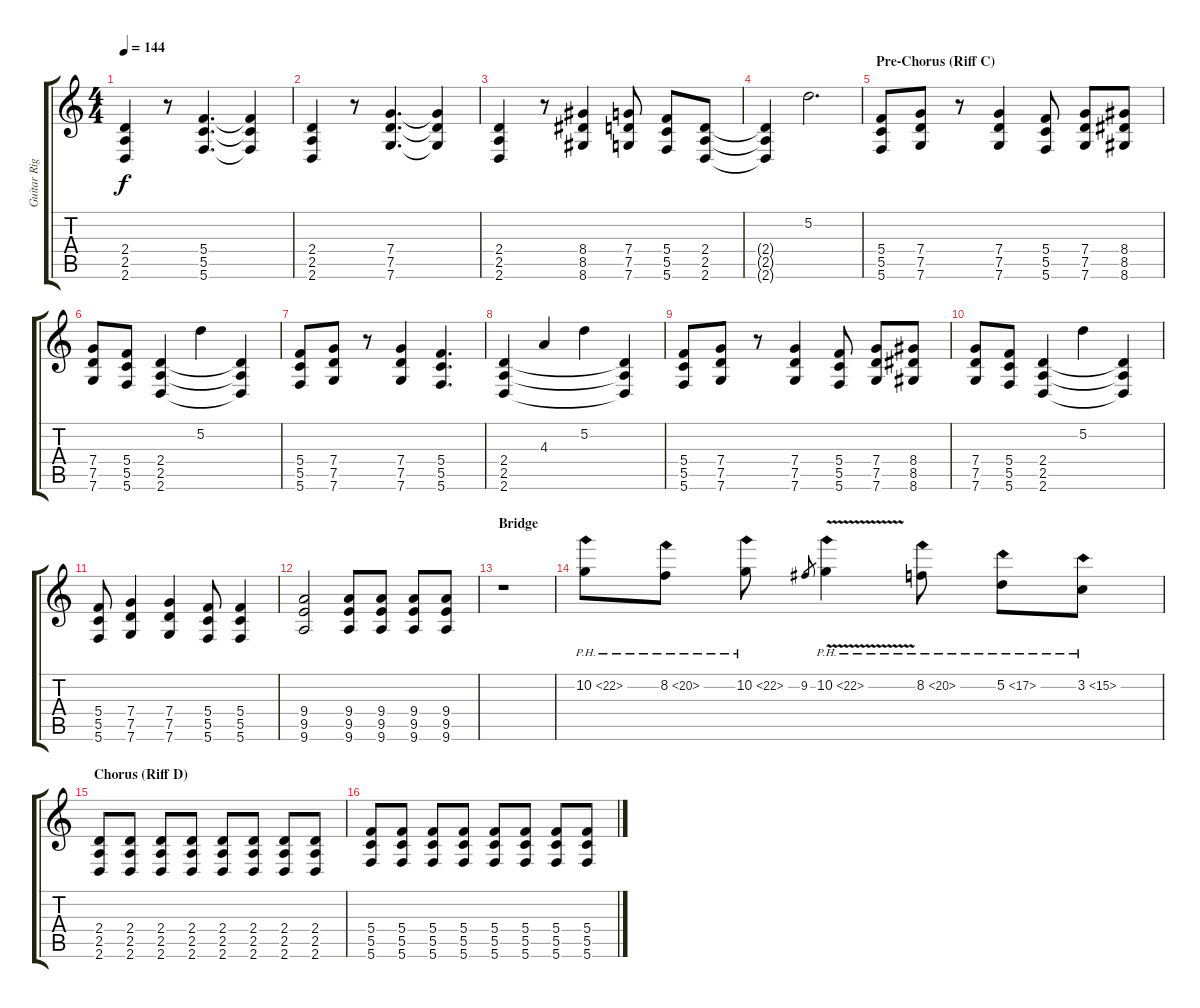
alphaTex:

\track ("Guitar Right" "Guitar Rig") {instrument overdrivenguitar}
\staff {score tabs}
\tuning (D4 A3 F3 C3 G2 C2) {hide}
\ts (4 4)
\tempo 144
\clef g2
\ks c
(2.4 2.5 2.6).4{dy f} r.8 (5.4 5.5 5.6).4{d} (5.4{t} 5.5{t} 5.6{t}).4 |
(2.4 2.5 2.6).4 r.8 (7.4 7.5 7.6).4{d} (7.4{t} 7.5{t} 7.6{t}).4 |
(2.4 2.5 2.6).4 r.8 (8.4 8.5 8.6).4 (7.4 7.5 7.6).8 (5.4 5.5 5.6).8 (2.4 2.5 2.6).8 |
(2.4{t} 2.5{t} 2.6{t}).4 5.2.2{d} |
\section ("" "Pre-Chorus (Riff C)")
(5.4 5.5 5.6).8 (7.4 7.5 7.6).8 r.8 (7.4 7.5 7.6).4 (5.4 5.5 5.6).8 (7.4 7.5 7.6).8 (8.4 8.5 8.6).8 |
(7.4 7.5 7.6).8 (5.4 5.5 5.6).8 (2.4 2.5 2.6).4 5.2.4 (2.4{t} 2.5{t} 2.6{t}).4 |
(5.4 5.5 5.6).8 (7.4 7.5 7.6).8 r.8 (7.4 7.5 7.6).4 (5.4 5.5 5.6).4{d} |
(2.4 2.5 2.6).4 4.3.4 5.2.4 (2.4{t} 2.5{t} 2.6{t}).4 |
(5.4 5.5 5.6).8 (7.4 7.5 7.6).8 r.8 (7.4 7.5 7.6).4 (5.4 5.5 5.6).8 (7.4 7.5 7.6).8 (8.4 8.5 8.6).8 |
(7.4 7.5 7.6).8 (5.4 5.5 5.6).8 (2.4 2.5 2.6).4 5.2.4 (2.4{t} 2.5{t} 2.6{t}).4 |
(5.4 5.5 5.6).8 (7.4 7.5 7.6).4 (7.4 7.5 7.6).4 (5.4 5.5 5.6).8 (5.4 5.5 5.6).4 |
(9.4 9.5 9.6).2 (9.4 9.5 9.6).8 (9.4 9.5 9.6).8 (9.4 9.5 9.6).8 (9.4 9.5 9.6).8 |
\section ("" "Bridge")
r.1 |
10.2{ph 12}.8 8.2{ph 12}.8 10.2{ph 12}.8 9.2.8{gr} 10.2{ph 12 v}.4 8.2{ph 12}.8 5.2{ph 12}.8 3.2{ph 12}.8 |
\section ("" "Chorus (Riff D)")
(2.4 2.5 2.6).8 (2.4 2.5 2.6).8 (2.4 2.5 2.6).8 (2.4 2.5 2.6).8 (2.4 2.5 2.6).8 (2.4 2.5 2.6).8 (2.4 2.5 2.6).8 (2.4 2.5 2.6).8 |
(5.4 5.5 5.6).8 (5.4 5.5 5.6).8 (5.4 5.5 5.6).8 (5.4 5.5 5.6).8 (5.4 5.5 5.6).8 (5.4 5.5 5.6).8 (5.4 5.5 5.6).8 (5.4 5.5 5.6).8
